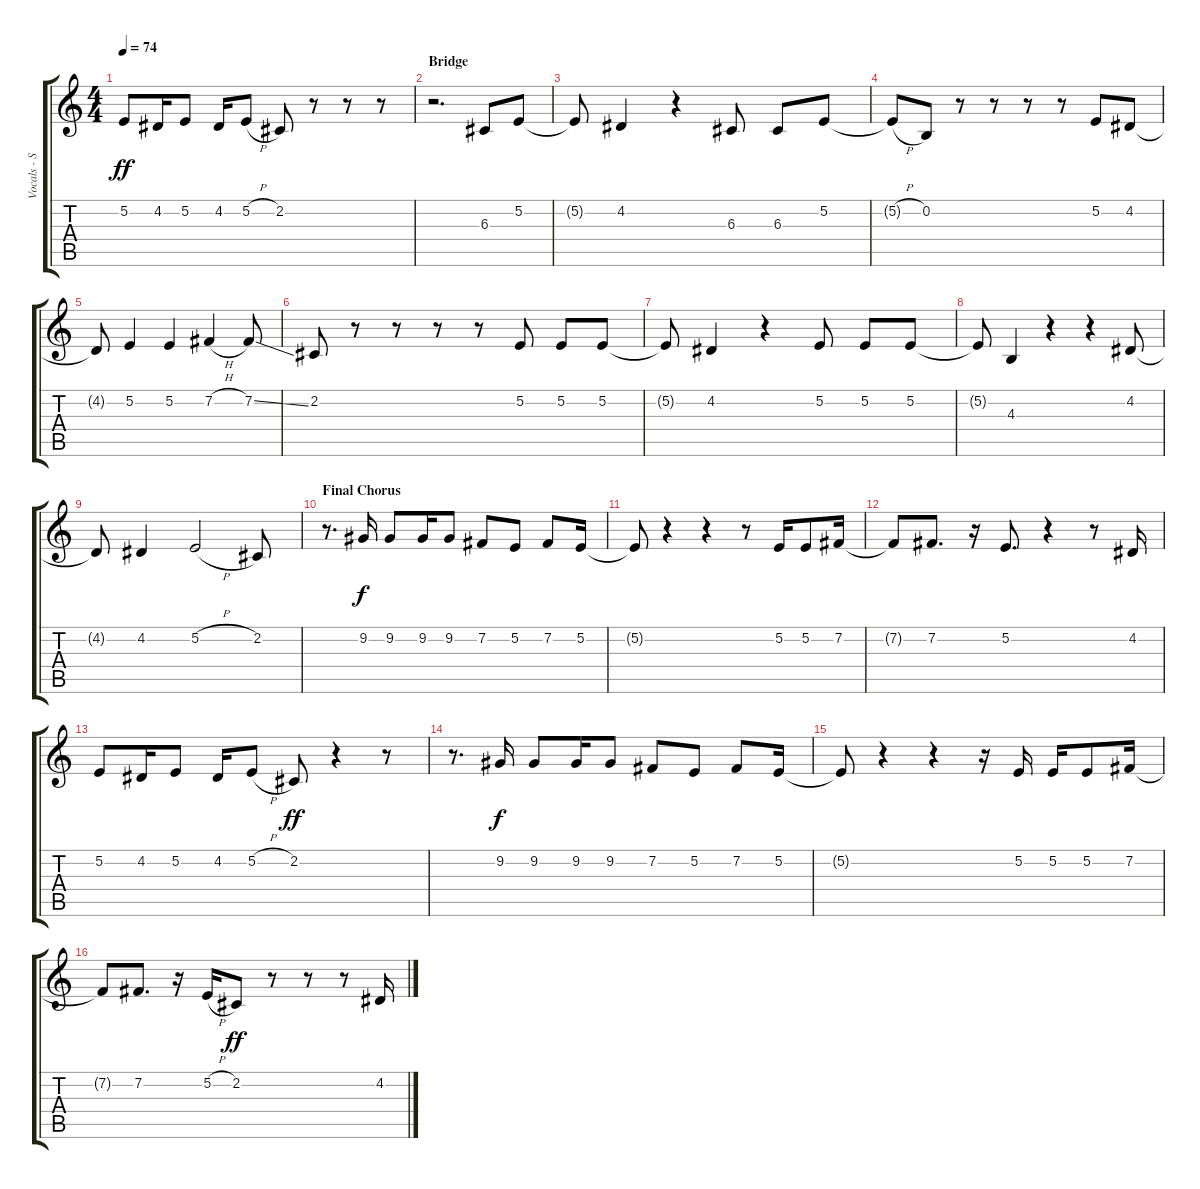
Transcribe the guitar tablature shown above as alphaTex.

\track ("Vocals - Scott Stapp" "Vocals - S") {instrument viola}
\staff {score tabs}
\tuning (E4 B3 G3 D3 A2 E2) {hide}
\ts (4 4)
\tempo 74
\clef g2
\ks c
5.2.8{dy ff} 4.2.16 5.2.8 4.2.16 5.2{h}.8 2.2.8 r.8 r.8 r.8 |
\section ("" "Bridge")
r.2{d} 6.3.8 5.2.8 |
5.2{t}.8 4.2.4 r.4 6.3.8 6.3.8 5.2.8 |
5.2{h t}.8 0.2.8 r.8 r.8 r.8 r.8 5.2.8 4.2.8 |
4.2{t}.8 5.2.4 5.2.4 7.2{h}.4 7.2{ss}.8 |
2.2.8 r.8 r.8 r.8 r.8 5.2.8 5.2.8 5.2.8 |
5.2{t}.8 4.2.4 r.4 5.2.8 5.2.8 5.2.8 |
5.2{t}.8 4.3.4 r.4 r.4 4.2.8 |
4.2{t}.8 4.2.4 5.2{h}.2 2.2.8 |
\section ("" "Final Chorus")
r.8{d} 9.2.16{dy f} 9.2.8 9.2.16 9.2.8 7.2.8 5.2.8 7.2.8 5.2.16 |
5.2{t}.8 r.4 r.4 r.8 5.2.16 5.2.8 7.2.16 |
7.2{t}.8 7.2.8{d} r.16 5.2.8{d} r.4 r.8 4.2.16 |
5.2.8 4.2.16 5.2.8 4.2.16 5.2{h}.8 2.2.8{dy ff} r.4 r.8 |
r.8{d} 9.2.16{dy f} 9.2.8 9.2.16 9.2.8 7.2.8 5.2.8 7.2.8 5.2.16 |
5.2{t}.8 r.4 r.4 r.16 5.2.16 5.2.16 5.2.8 7.2.16 |
7.2{t}.8 7.2.8{d} r.16 5.2{h}.16 2.2.8{dy ff} r.8 r.8 r.8 4.2.16
